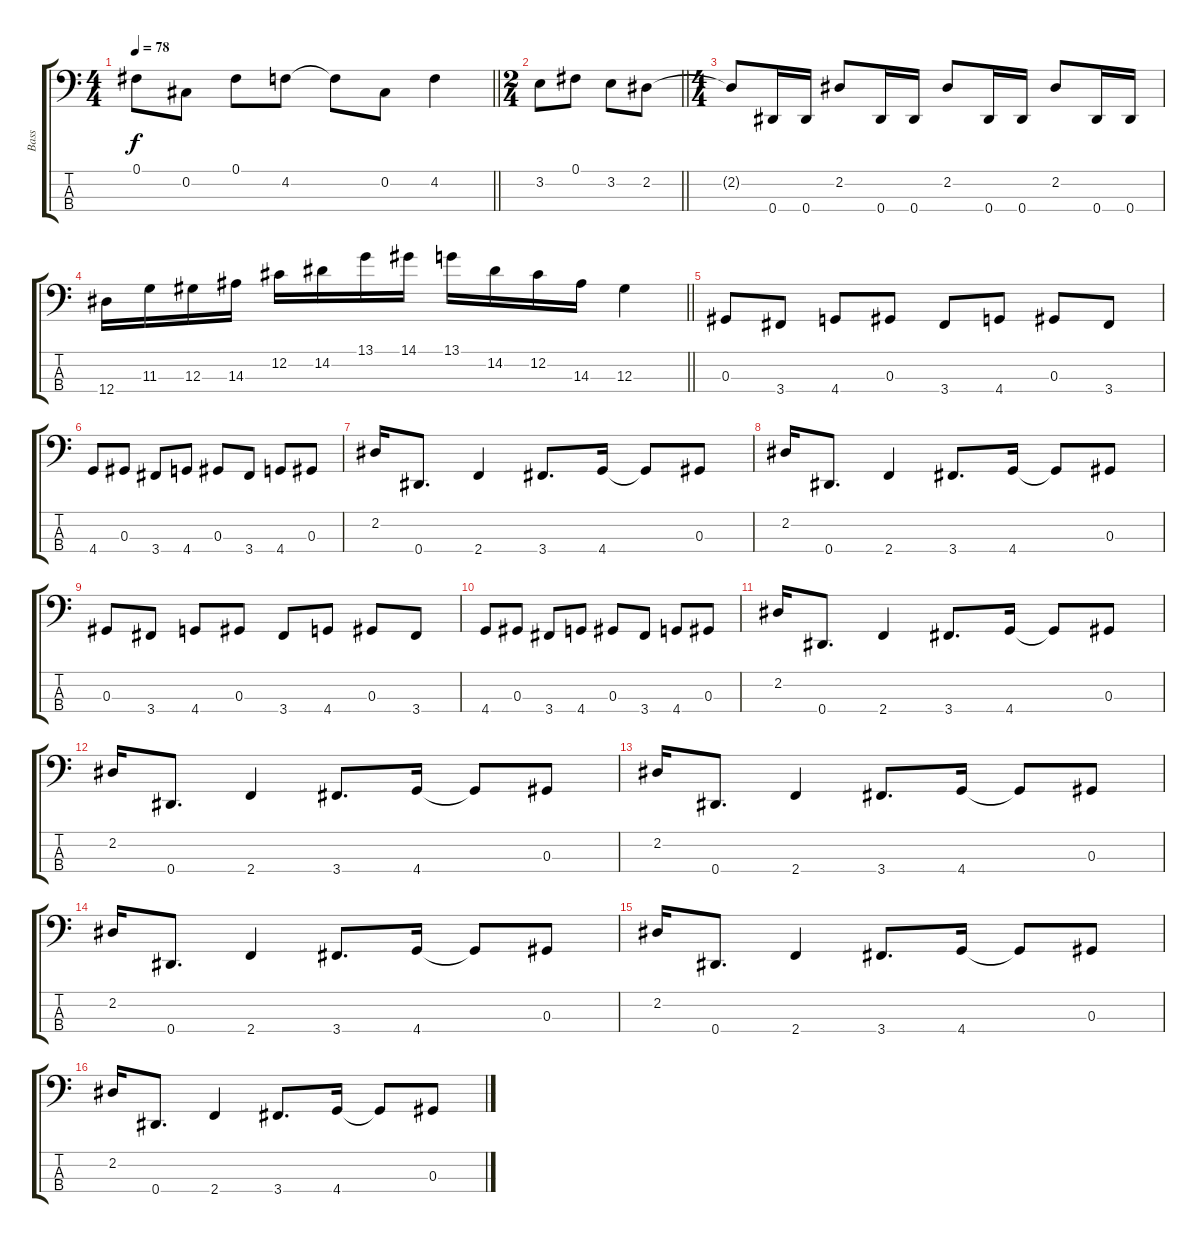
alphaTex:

\track ("Bass" "Bass") {instrument electricbasspick}
\staff {score tabs}
\tuning (Gb2 Db2 Ab1 Eb1) {hide}
\ts (4 4)
\tempo 78
\clef f4
\barLineRight lightlight
\ks c
0.1.8{dy f} 0.2.8 0.1.8 4.2.8 4.2{t}.8 0.2.8 4.2.4 |
\ts (2 4)
\barLineRight lightlight
3.2.8 0.1.8 3.2.8 2.2.8 |
\ts (4 4)
2.2{t}.8 0.4.16 0.4.16 2.2.8 0.4.16 0.4.16 2.2.8 0.4.16 0.4.16 2.2.8 0.4.16 0.4.16 |
\barLineRight lightlight
12.4.16 11.3.16 12.3.16 14.3.16 12.2.16 14.2.16 13.1.16 14.1.16 13.1.16 14.2.16 12.2.16 14.3.16 12.3.4 |
\section ("" " ")
0.3.8 3.4.8 4.4.8 0.3.8 3.4.8 4.4.8 0.3.8 3.4.8 |
4.4.8 0.3.8 3.4.8 4.4.8 0.3.8 3.4.8 4.4.8 0.3.8 |
2.2.16 0.4.8{d} 2.4.4 3.4.8{d} 4.4.16 4.4{t}.8 0.3.8 |
2.2.16 0.4.8{d} 2.4.4 3.4.8{d} 4.4.16 4.4{t}.8 0.3.8 |
0.3.8 3.4.8 4.4.8 0.3.8 3.4.8 4.4.8 0.3.8 3.4.8 |
4.4.8 0.3.8 3.4.8 4.4.8 0.3.8 3.4.8 4.4.8 0.3.8 |
2.2.16 0.4.8{d} 2.4.4 3.4.8{d} 4.4.16 4.4{t}.8 0.3.8 |
2.2.16 0.4.8{d} 2.4.4 3.4.8{d} 4.4.16 4.4{t}.8 0.3.8 |
2.2.16 0.4.8{d} 2.4.4 3.4.8{d} 4.4.16 4.4{t}.8 0.3.8 |
2.2.16 0.4.8{d} 2.4.4 3.4.8{d} 4.4.16 4.4{t}.8 0.3.8 |
2.2.16 0.4.8{d} 2.4.4 3.4.8{d} 4.4.16 4.4{t}.8 0.3.8 |
2.2.16 0.4.8{d} 2.4.4 3.4.8{d} 4.4.16 4.4{t}.8 0.3.8
